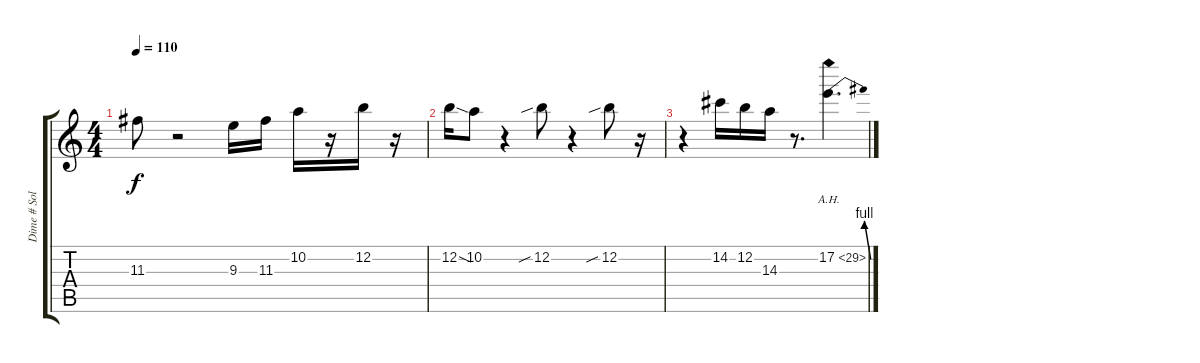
\track ("Dime # Solo" "Dime # Sol") {instrument distortionguitar}
\staff {score tabs}
\tuning (E4 B3 G3 D3 A2 E2) {hide}
\ts (4 4)
\tempo 110
\clef g2
\ks c
11.3{t}.8{dy f} r.2 9.3.16 11.3.16 10.2.16 r.16 12.2.16 r.16 |
12.2{sod}.16 10.2.8 r.4 12.2{sib}.8 r.4 12.2{sib}.8 r.16 |
r.4 14.2.16 12.2.16 14.3.16 r.8{d} 17.2{be (bend 0 0 60 4) ah 12}.4{d}
